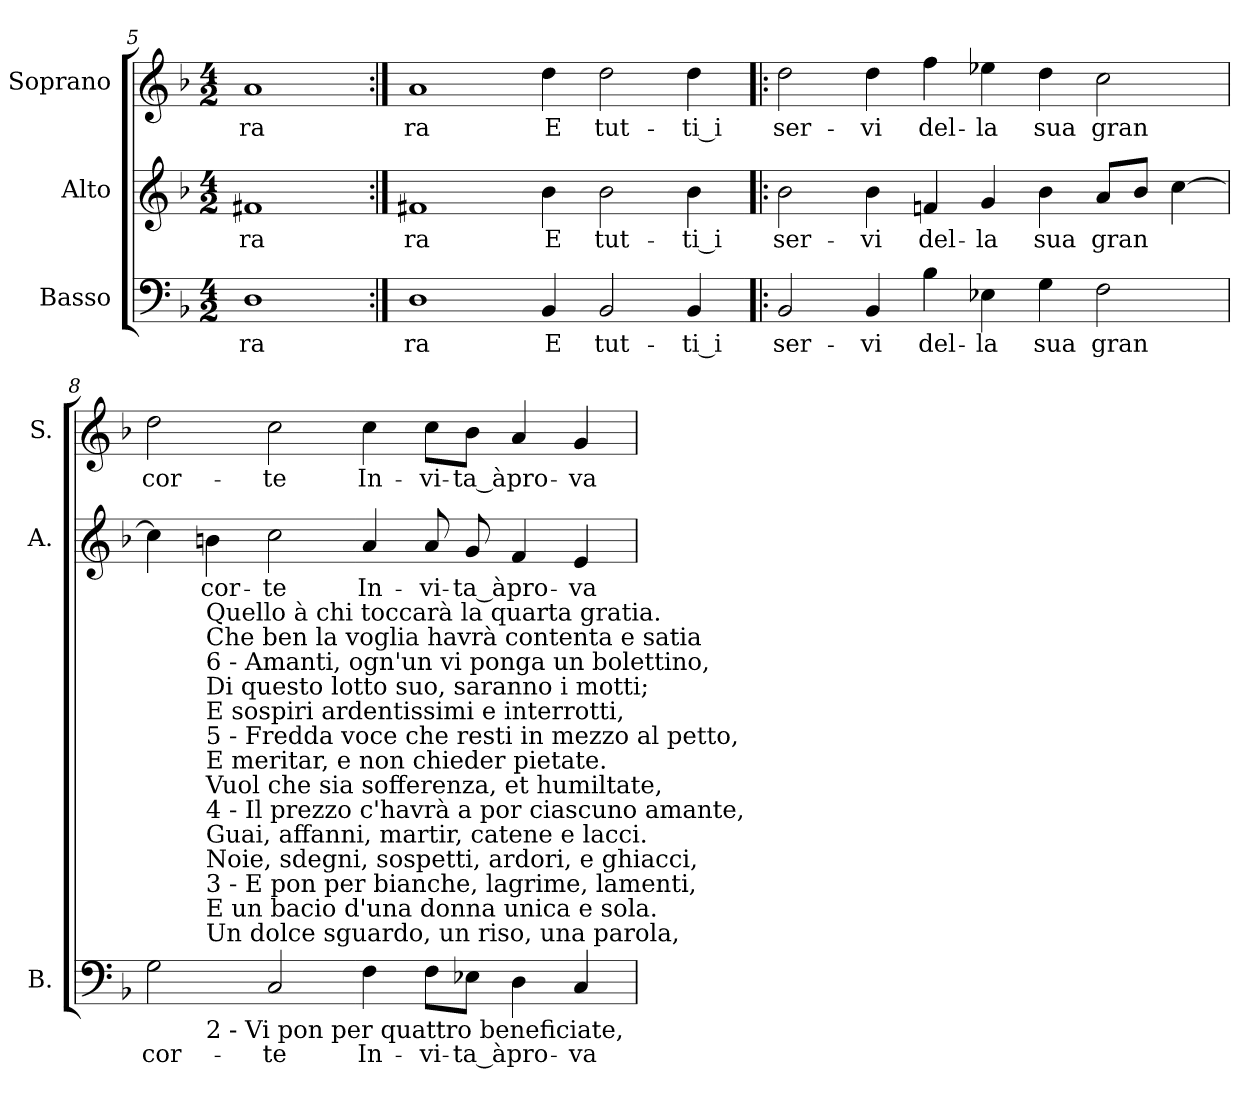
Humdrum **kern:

**kern	**text	**kern	**text	**kern	**text
*part3	*part3	*part2	*part2	*part1	*part1
*staff3	*staff3	*staff2	*staff2	*staff1	*staff1
*I"Basso	*	*I"Alto	*	*I"Soprano	*
*I'B.	*	*I'A.	*	*I'S.	*
*clefF4	*	*clefG2	*	*clefG2	*
*k[b-]	*	*k[b-]	*	*k[b-]	*
*F:	*	*F:	*	*F:	*
*M4/2	*	*M4/2	*	*M4/2	*
=5	=5	=5	=5	=5	=5
!	!LO:LY:b:color=#000000	!	!	!	!
!	!	!	!LO:LY:b:color=#000000	!	!
!	!	!	!	!	!LO:LY:b:color=#000000
1Di	-ra	1f#Xi	-ra	1ai	-ra
=6:|!	=6:|!	=6:|!	=6:|!	=6:|!	=6:|!
!	!LO:LY:b:color=#000000	!	!	!	!
!	!	!	!LO:LY:b:color=#000000	!	!
!	!	!	!	!	!LO:LY:b:color=#000000
1Di	ra	1f#Xi	ra	1ai	ra
!	!LO:LY:b:color=#000000	!	!	!	!
!	!	!	!LO:LY:b:color=#000000	!	!
!	!	!	!	!	!LO:LY:b:color=#000000
4BB-i/	E	4b-i\	E	4ddi\	E
!	!LO:LY:b:color=#000000	!	!	!	!
!	!	!	!LO:LY:b:color=#000000	!	!
!	!	!	!	!	!LO:LY:b:color=#000000
2BB-i/	tut-	2b-i\	tut-	2ddi\	tut-
!	!LO:LY:b:color=#000000	!	!	!	!
!	!	!	!LO:LY:b:color=#000000	!	!
!	!	!	!	!	!LO:LY:b:color=#000000
4BB-i/	-ti_i	4b-i\	-ti_i	4ddi\	-ti_i
!!LO:LB:g=z
=7!|:	=7!|:	=7!|:	=7!|:	=7!|:	=7!|:
!	!LO:LY:b:color=#000000	!	!	!	!
!	!	!	!LO:LY:b:color=#000000	!	!
!	!	!	!	!	!LO:LY:b:color=#000000
2BB-i/	ser-	2b-i\	ser-	2ddi\	ser-
!	!LO:LY:b:color=#000000	!	!	!	!
!	!	!	!LO:LY:b:color=#000000	!	!
!	!	!	!	!	!LO:LY:b:color=#000000
4BB-i/	-vi	4b-i\	-vi	4ddi\	-vi
!	!LO:LY:b:color=#000000	!	!	!	!
!	!	!	!LO:LY:b:color=#000000	!	!
!	!	!	!	!	!LO:LY:b:color=#000000
4B-i\	del-	4fni/	del-	4ffi\	del-
!	!LO:LY:b:color=#000000	!	!	!	!
!	!	!	!LO:LY:b:color=#000000	!	!
!	!	!	!	!	!LO:LY:b:color=#000000
4E-Xi\	-la	4gi/	-la	4ee-Xi\	-la
!	!LO:LY:b:color=#000000	!	!	!	!
!	!	!	!LO:LY:b:color=#000000	!	!
!	!	!	!	!	!LO:LY:b:color=#000000
4Gi\	sua	4b-i\	sua	4ddi\	sua
!	!LO:LY:b:color=#000000	!	!	!	!
!	!	!	!LO:LY:b:color=#000000	!	!
!	!	!	!	!	!LO:LY:b:color=#000000
2Fi\	gran	8ai/L	gran	2cci\	gran
.	.	8b-i/J	.	.	.
.	.	[4cci\	.	.	.
=8	=8	=8	=8	=8	=8
!	!LO:LY:b:color=#000000	!	!	!	!
!	!	!	!	!	!LO:LY:b:color=#000000
*^	*	*	*	*	*
2Gi\	4ryy	cor-	4cci\]	.	2ddi\	cor-
!	!LO:TX:b:t=2 - Vi pon per quattro beneficiate,	!	!	!	!	!
!	!LO:TX:t=Un dolce sguardo, un riso, una parola,	!	!	!	!	!
!	!LO:TX:t=E un bacio d'una donna unica e sola.	!	!	!	!	!
!	!LO:TX:t=3 - E pon per bianche, lagrime, lamenti,	!	!	!	!	!
!	!LO:TX:t=Noie, sdegni, sospetti, ardori, e ghiacci,	!	!	!	!	!
!	!LO:TX:t=Guai, affanni, martir, catene e lacci.	!	!	!	!	!
!	!LO:TX:t=4 - Il prezzo c'havrà a por ciascuno amante,	!	!	!	!	!
!	!LO:TX:t=Vuol che sia sofferenza, et humiltate,	!	!	!	!	!
!	!LO:TX:t=E meritar, e non chieder pietate.	!	!	!	!	!
!	!LO:TX:t=5 - Fredda voce che resti in mezzo al petto,	!	!	!	!	!
!	!LO:TX:t=E sospiri ardentissimi e interrotti,	!	!	!	!	!
!	!LO:TX:t=Di questo lotto suo, saranno i motti;	!	!	!	!	!
!	!LO:TX:t=6 - Amanti, ogn'un vi ponga un bolettino,	!	!	!	!	!
!	!LO:TX:t=Che ben la voglia havrà contenta e satia	!	!	!	!	!
!	!LO:TX:t=Quello à chi toccarà la quarta gratia.	!	!	!	!	!
!	!	!	!	!LO:LY:b:color=#000000	!	!
.	1..ryy	.	4bni\	cor-	.	.
!	!	!LO:LY:b:color=#000000	!	!	!	!
!	!	!	!	!LO:LY:b:color=#000000	!	!
!	!	!	!	!	!	!LO:LY:b:color=#000000
2Ci/	.	-te	2cci\	-te	2cci\	-te
!	!	!LO:LY:b:color=#000000	!	!	!	!
!	!	!	!	!LO:LY:b:color=#000000	!	!
!	!	!	!	!	!	!LO:LY:b:color=#000000
4Fi\	.	In-	4ai/	In-	4cci\	In-
!	!	!LO:LY:b:color=#000000	!	!	!	!
!	!	!	!	!LO:LY:b:color=#000000	!	!
!	!	!	!	!	!	!LO:LY:b:color=#000000
8Fi\L	.	-vi-	8ai/	-vi-	8cci\L	-vi-
!	!	!LO:LY:b:color=#000000	!	!	!	!
!	!	!	!	!LO:LY:b:color=#000000	!	!
!	!	!	!	!	!	!LO:LY:b:color=#000000
8E-Xi\J	.	-ta_à	8gi/	-ta_à	8b-i\J	-ta_à
!	!	!LO:LY:b:color=#000000	!	!	!	!
!	!	!	!	!LO:LY:b:color=#000000	!	!
!	!	!	!	!	!	!LO:LY:b:color=#000000
4Di\	.	pro-	4fi/	pro-	4ai/	pro-
!	!	!LO:LY:b:color=#000000	!	!	!	!
!	!	!	!	!LO:LY:b:color=#000000	!	!
!	!	!	!	!	!	!LO:LY:b:color=#000000
4Ci/	.	-va	4ei/	-va	4gi/	-va
*v	*v	*	*	*	*	*
=	=	=	=	=	=
*-	*-	*-	*-	*-	*-
